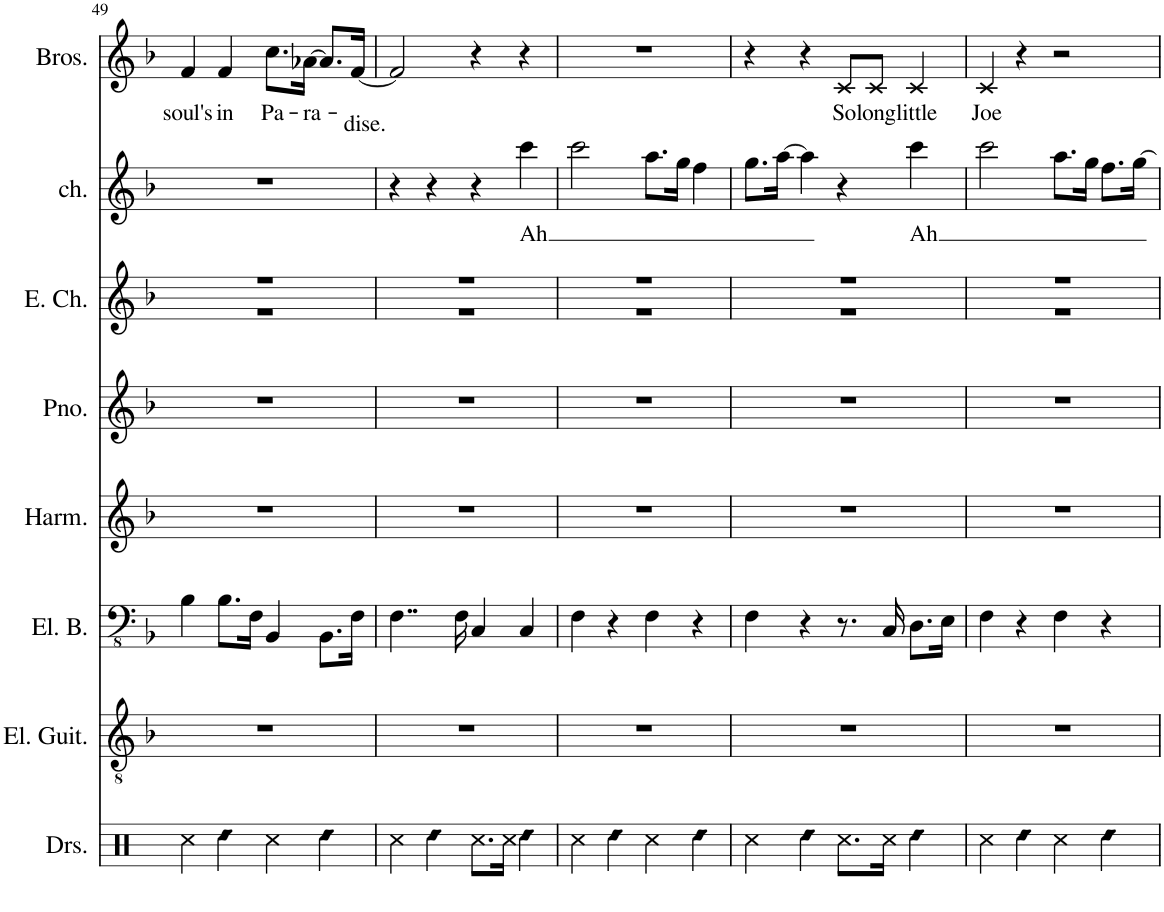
**kern	**kern	**kern	**kern	**kern	**kern	**kern	**text	**kern	**text
*part8	*part7	*part6	*part5	*part4	*part3	*part2	*part2	*part1	*part1
*staff8	*staff7	*staff6	*staff5	*staff4	*staff3	*staff2	*staff2	*staff1	*staff1
*I"Drumset	*I"Electric Guitar	*I"Electric Bass	*I"Harmonica	*I"Piano	*I"Electric Choir	*I"Chorus	*	*I"Brothers	*
*I'Drs.	*I'El. Guit.	*I'El. B.	*I'Harm.	*I'Pno.	*I'E. Ch.	*I'ch.	*	*I'Bros.	*
!!LO:PB:g=z
*clefX	*clefGv2	*clefFv4	*clefG2	*clefG2	*clefG2	*clefG2	*	*clefG2	*
*k[]	*k[b-]	*k[b-]	*k[b-]	*k[b-]	*k[b-]	*k[b-]	*	*k[b-]	*
*M4/4	*M4/4	*M4/4	*M4/4	*M4/4	*M4/4	*M4/4	*	*M4/4	*
=49	=49	=49	=49	=49	=49	=49	=49	=49	=49
*	*	*	*	*	*^	*	*	*	*
!	!	!	!	!	!	!	!	!	!	!LO:LY:b
4Rcc\	1r	4BB-\	1r	1r	1r	1r	1r	.	4f/	soul's
!LO:N:head=diamond	!	!	!	!	!	!	!	!	!	!LO:LY:b
4Rdd\	.	8.BB-\L	.	.	.	.	.	.	4f/	in
.	.	16FF\Jk	.	.	.	.	.	.	.	.
!	!	!	!	!	!	!	!	!	!	!LO:LY:b
4Rcc\	.	4BBB-/	.	.	.	.	.	.	8.cc\L	Pa-
!	!	!	!	!	!	!	!	!	!	!LO:LY:b
.	.	.	.	.	.	.	.	.	[16a-X\Jk	-ra-
!LO:N:head=diamond	!	!	!	!	!	!	!	!	!	!
4Rdd\	.	8.BBB-\L	.	.	.	.	.	.	8.a-/L]	.
!	!	!	!	!	!	!	!	!	!	!LO:LY:b
.	.	16FF\Jk	.	.	.	.	.	.	[16f/Jk	-dise.
=50	=50	=50	=50	=50	=50	=50	=50	=50	=50	=50
4Rcc\	1r	4..FF\	1r	1r	1r	1r	4r	.	2f/]	.
!LO:N:head=diamond	!	!	!	!	!	!	!	!	!	!
4Rdd\	.	.	.	.	.	.	4r	.	.	.
.	.	16FF\	.	.	.	.	.	.	.	.
8.Rcc\L	.	4CC/	.	.	.	.	4r	.	4r	.
16Rcc\Jk	.	.	.	.	.	.	.	.	.	.
!LO:N:head=diamond	!	!	!	!	!	!	!	!LO:LY:b	!	!
4Rdd\	.	4CC/	.	.	.	.	4ccc\	Ah	4r	.
=51	=51	=51	=51	=51	=51	=51	=51	=51	=51	=51
4Rcc\	1r	4FF\	1r	1r	1r	1r	2ccc\	.	1r	.
!LO:N:head=diamond	!	!	!	!	!	!	!	!	!	!
4Rdd\	.	4r	.	.	.	.	.	.	.	.
4Rcc\	.	4FF\	.	.	.	.	8.aa\L	.	.	.
.	.	.	.	.	.	.	16gg\Jk	.	.	.
!LO:N:head=diamond	!	!	!	!	!	!	!	!	!	!
4Rdd\	.	4r	.	.	.	.	4ff\	.	.	.
=52	=52	=52	=52	=52	=52	=52	=52	=52	=52	=52
4Rcc\	1r	4FF\	1r	1r	1r	1r	8.gg\L	.	4r	.
.	.	.	.	.	.	.	[16aa\Jk	.	.	.
!LO:N:head=diamond	!	!	!	!	!	!	!	!	!	!
4Rdd\	.	4r	.	.	.	.	4aa\]	.	4r	.
!	!	!	!	!	!	!	!	!	!	!LO:LY:b
8.Rcc\L	.	8.r	.	.	.	.	4r	.	8c/L	So
!	!	!	!	!	!	!	!	!	!	!LO:LY:b
.	.	.	.	.	.	.	.	.	8c/J	long
16Rcc\Jk	.	16CC/	.	.	.	.	.	.	.	.
!LO:N:head=diamond	!	!	!	!	!	!	!	!LO:LY:b	!	!LO:LY:b
4Rdd\	.	8.DD\L	.	.	.	.	4ccc\	Ah	4c/	little
.	.	16EE\Jk	.	.	.	.	.	.	.	.
=53	=53	=53	=53	=53	=53	=53	=53	=53	=53	=53
!	!	!	!	!	!	!	!	!	!	!LO:LY:b
4Rcc\	1r	4FF\	1r	1r	1r	1r	2ccc\	.	4c/	Joe
!LO:N:head=diamond	!	!	!	!	!	!	!	!	!	!
4Rdd\	.	4r	.	.	.	.	.	.	4r	.
4Rcc\	.	4FF\	.	.	.	.	8.aa\L	.	2r	.
.	.	.	.	.	.	.	16gg\Jk	.	.	.
!LO:N:head=diamond	!	!	!	!	!	!	!	!	!	!
4Rdd\	.	4r	.	.	.	.	8.ff\L	.	.	.
.	.	.	.	.	.	.	[16gg\Jk	.	.	.
*	*	*	*	*	*v	*v	*	*	*	*
=	=	=	=	=	=	=	=	=	=
*-	*-	*-	*-	*-	*-	*-	*-	*-	*-
